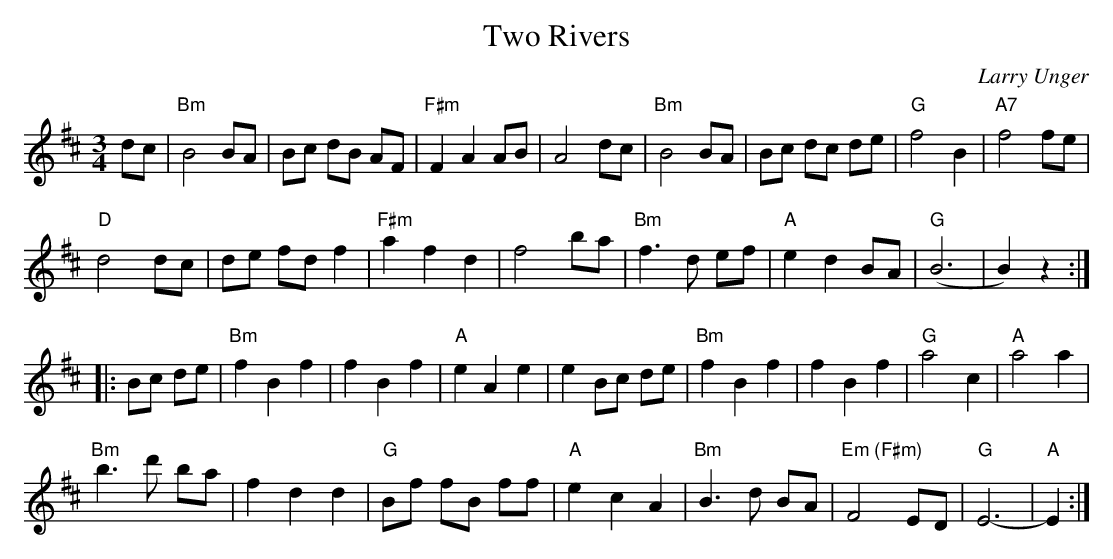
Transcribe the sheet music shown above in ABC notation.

X:1
T: Two Rivers
C:Larry Unger
M: 3/4
K: Bm
dc| "Bm"B4BA| Bc dB AF| "F#m"F2A2AB| A4dc|\
"Bm"B4BA| Bc dc de| "G"f4 B2| "A7"f4fe|
"D"d4dc| de fdf2| "F#m"a2f2d2| f4ba|\
"Bm"f3d ef| "A"e2d2BA|"G"(B6|B2) z2 :|
|:Bc de |"Bm"f2B2f2| f2B2f2| "A"e2A2e2| e2Bc de|\
"Bm"f2B2f2| f2B2f2| "G"a4c2| "A"a4a2|
"Bm"b3d' ba| f2d2d2| "G"Bf fB ff| "A"e2c2A2|\
"Bm"B3d BA| "Em (F#m)"F4ED| "G"E6-| "A"E2 :|
